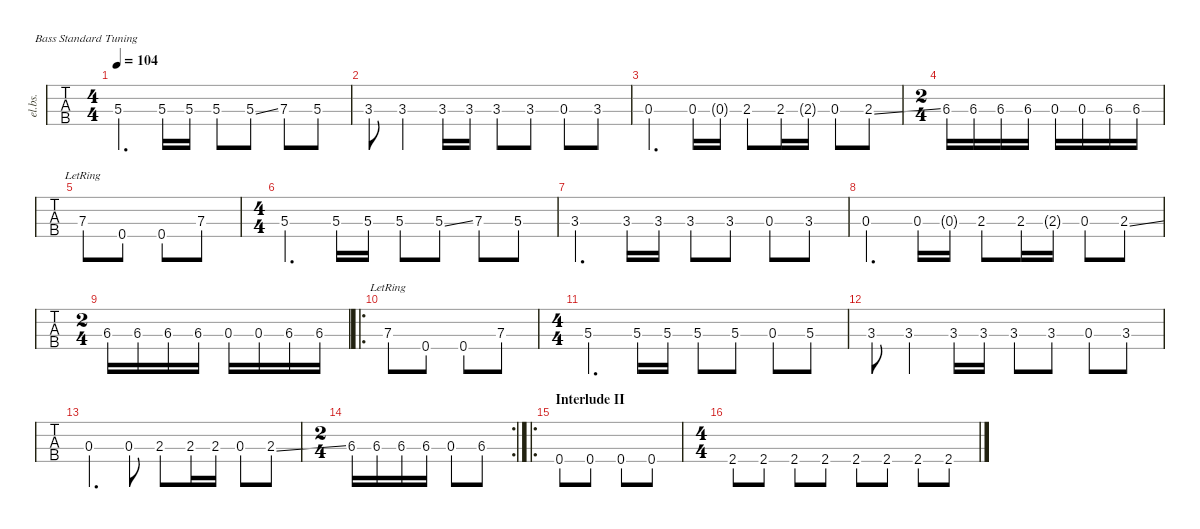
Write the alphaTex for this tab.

\defaultSystemsLayout 4
\hideDynamics
\bracketExtendMode nobrackets
\track ("Bass" "el.bs.") {defaultSystemsLayout 4 multiBarRest instrument electricbassfinger}
\staff {tabs}
\tuning (G2 D2 A1 E1)
\ts (4 4)
\beaming (8 2 2 2 2)
\tempo 104
\clef f4
\ks c
5.3.4{d dy mf} 5.3.16 5.3.16 5.3{st}.8 5.3{ss}.8 7.3.8 5.3.8 |
3.3{st}.8 3.3.4 3.3.16 3.3.16 3.3{st}.8 3.3.8 0.3.8 3.3.8 |
0.3.4{d} 0.3.16 0.3{g}.16 2.3.8 2.3.16 2.3{g}.16 0.3.8 2.3{ss}.8 |
\ts (2 4)
\beaming (8 2 2)
6.3{acc #}.16 6.3{acc #}.16 6.3{acc #}.16 6.3{acc #}.16 0.3.16 0.3.16 6.3{acc #}.16 6.3{acc #}.16 |
7.3{lr}.8 0.4.8 0.4.8 7.3{st}.8 |
\ts (4 4)
\beaming (8 2 2 2 2)
5.3.4{d} 5.3.16 5.3.16 5.3{st}.8 5.3{ss}.8 7.3.8 5.3{st}.8 |
3.3.4{d} 3.3.16 3.3.16 3.3{st}.8 3.3.8 0.3.8 3.3.8 |
0.3.4{d} 0.3.16 0.3{g}.16 2.3.8 2.3.16 2.3{g}.16 0.3.8 2.3{ss}.8 |
\ts (2 4)
\beaming (8 2 2)
6.3{acc #}.16 6.3{acc #}.16 6.3{acc #}.16 6.3{acc #}.16 0.3.16 0.3.16 6.3{acc #}.16 6.3{acc #}.16 |
\ro
7.3{lr}.8 0.4.8 0.4.8 7.3{st}.8 |
\ts (4 4)
\beaming (8 2 2 2 2)
5.3.4{d} 5.3.16 5.3.16 5.3{st}.8 5.3.8 0.3.8 5.3.8 |
3.3{st}.8 3.3.4 3.3.16 3.3.16 3.3{st}.8 3.3.8 0.3.8 3.3.8 |
0.3.4{d} 0.3.8 2.3.8 2.3.16 2.3.16 0.3.8 2.3{ss}.8 |
\rc 2
\ts (2 4)
\beaming (8 2 2)
6.3{acc #}.16 6.3{acc #}.16 6.3{acc #}.16 6.3{acc #}.16 0.3.8 6.3{acc #}.8 |
\ro
\section ("" "Interlude II")
0.4.8 0.4.8 0.4.8 0.4.8 |
\ts (4 4)
\beaming (8 2 2 2 2)
2.4{acc #}.8 2.4{acc #}.8 2.4{acc #}.8 2.4{acc #}.8 2.4{acc #}.8 2.4{acc #}.8 2.4{acc #}.8 2.4{acc #}.8
